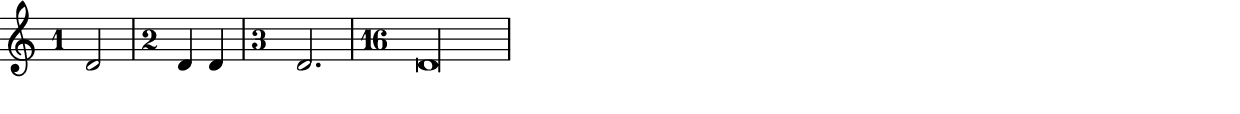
%% Generated by lilypond-book.py
%% Options: [exampleindent=10.16\mm,indent=0\mm,line-width=160\mm]
\include "lilypond-book-preamble.ly"


% ****************************************************************
% Start cut-&-pastable-section
% ****************************************************************



\paper {
  indent = 0\mm
  line-width = 160\mm
  % offset the left padding, also add 1mm as lilypond creates cropped
  % images with a little space on the right
  line-width = #(- line-width (* mm  3.000000) (* mm 1))
}

\layout {
  
}





% ****************************************************************
% ly snippet:
% ****************************************************************
\sourcefilename "/home/gub/NewGub/gub/target/linux-x86/src/lilypond-git.sv.gnu.org--lilypond.git-release-unstable/input/regression/time-signature-single-digit.ly"
\sourcefileline 0
\version "2.19.21"

\header {
  texidoc = "The single-digit time signature style prints the numerator only."
}

\new Staff {
  \relative {
    \override Staff.TimeSignature.style = #'single-digit
    \time 1/2 d'2
    \time 2/4 d4 d
    \time 3/4 d2.
    \time 16/4 d\longa
  }
}



% ****************************************************************
% end ly snippet
% ****************************************************************
